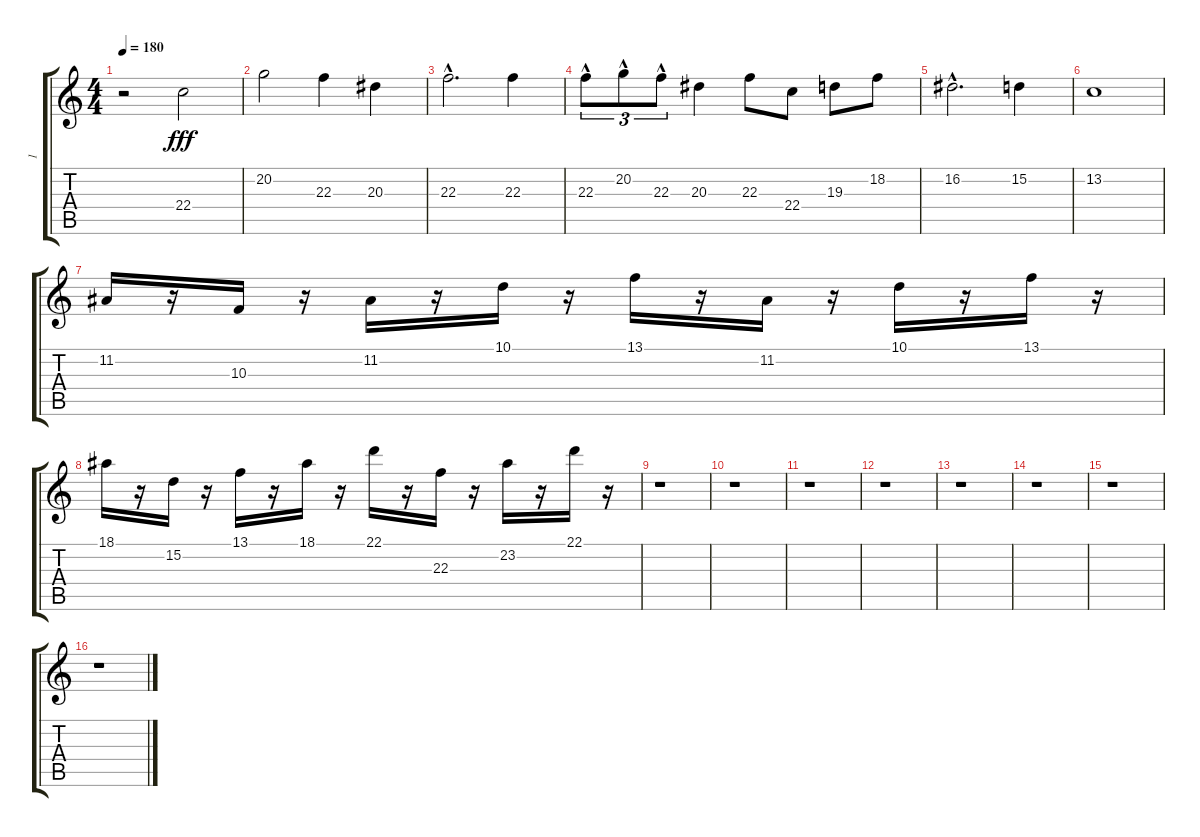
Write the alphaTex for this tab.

\track ("1" "1") {instrument lead2sawtooth}
\staff {score tabs}
\tuning (E4 B3 G3 D3 A2 E2) {hide}
\ts (4 4)
\tempo 180
\clef g2
\ks c
r.2{dy fff} 22.4.2 |
20.2.2 22.3.4 20.3.4 |
22.3{hac}.2{d} 22.3.4 |
22.3{hac}.8{tu (3 2)} 20.2{hac}.8{tu (3 2)} 22.3{hac}.8{tu (3 2)} 20.3.4 22.3.8 22.4.8 19.3.8 18.2.8 |
16.2{hac}.2{d} 15.2.4 |
13.2.1 |
11.2.16 r.16 10.3.16 r.16 11.2.16 r.16 10.1.16 r.16 13.1.16 r.16 11.2.16 r.16 10.1.16 r.16 13.1.16 r.16 |
18.1.16 r.16 15.2.16 r.16 13.1.16 r.16 18.1.16 r.16 22.1.16 r.16 22.3.16 r.16 23.2.16 r.16 22.1.16 r.16 |
r.1 |
r.1 |
r.1 |
r.1 |
r.1 |
r.1 |
r.1 |
r.1
